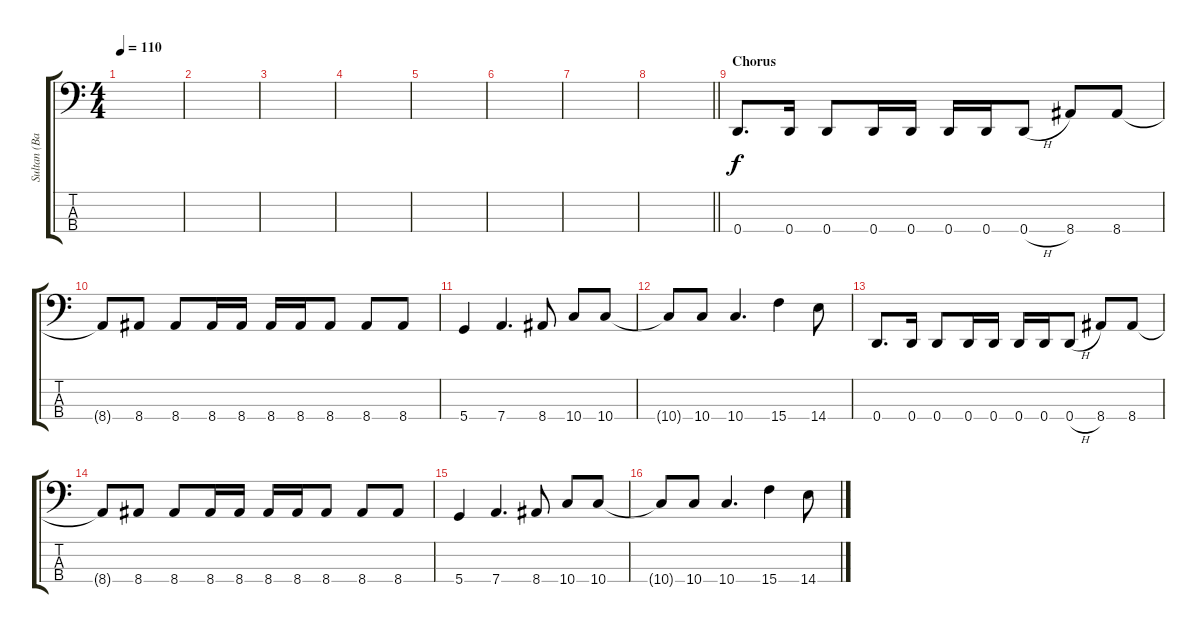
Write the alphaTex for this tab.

\track ("Sultan (Bass)" "Sultan (Ba") {instrument overdrivenguitar}
\staff {score tabs}
\tuning (G2 D2 A1 D1) {hide}
\ts (4 4)
\tempo 110
\clef f4
\ks c
|
|
|
|
|
|
|
\barLineRight lightlight
|
\section ("" "Chorus")
0.4.8{d volume 13 balance 5 instrument electricbasspick} 0.4.16 0.4.8 0.4.16 0.4.16 0.4.16 0.4.16 0.4{h}.8 8.4.8 8.4.8 |
8.4{t}.8 8.4.8 8.4.8 8.4.16 8.4.16 8.4.16 8.4.16 8.4.8 8.4.8 8.4.8 |
5.4.4 7.4.4{d} 8.4.8 10.4.8 10.4.8 |
10.4{t}.8 10.4.8 10.4.4{d} 15.4.4 14.4.8 |
0.4.8{d volume 13 balance 5 instrument electricbasspick} 0.4.16 0.4.8 0.4.16 0.4.16 0.4.16 0.4.16 0.4{h}.8 8.4.8 8.4.8 |
8.4{t}.8 8.4.8 8.4.8 8.4.16 8.4.16 8.4.16 8.4.16 8.4.8 8.4.8 8.4.8 |
5.4.4 7.4.4{d} 8.4.8 10.4.8 10.4.8 |
10.4{t}.8 10.4.8 10.4.4{d} 15.4.4 14.4.8
